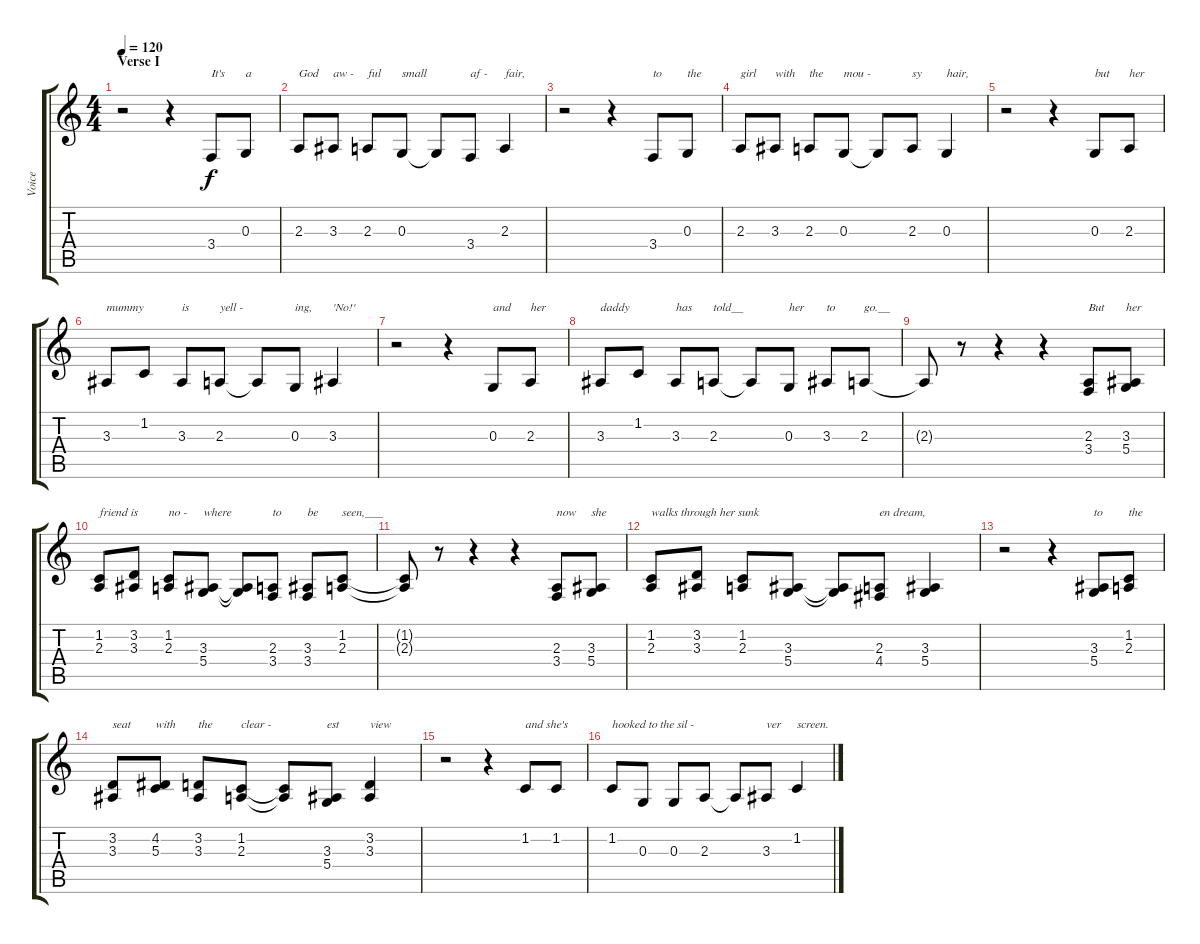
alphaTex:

\track ("Voice" "Voice") {instrument lead2sawtooth}
\staff {score tabs}
\tuning (E4 B3 G3 D3 A2 E2) {hide}
\ts (4 4)
\section ("" "Verse I")
\tempo 120
\clef g2
\ks c
r.2{dy f instrument lead2sawtooth} r.4 3.4.8{txt "It's"} 0.3.8{txt "a"} |
2.3.8{txt "God"} 3.3.8{txt "aw -"} 2.3.8{txt "ful"} 0.3.8{txt "small"} 0.3{t}.8 3.4.8{txt "af -"} 2.3.4{txt "fair,"} |
r.2 r.4 3.4.8{txt "to"} 0.3.8{txt "the"} |
2.3.8{txt "girl"} 3.3.8{txt "with"} 2.3.8{txt "the"} 0.3.8{txt "mou -"} 0.3{t}.8 2.3.8{txt "sy"} 0.3.4{txt "hair,"} |
r.2 r.4 0.3.8{txt "but"} 2.3.8{txt "her"} |
3.3.8{txt "mummy"} 1.2.8 3.3.8{txt "is"} 2.3.8{txt "yell -"} 2.3{t}.8 0.3.8{txt "ing,"} 3.3.4{txt "'No!'"} |
r.2 r.4 0.3.8{txt "and"} 2.3.8{txt "her"} |
3.3.8{txt "daddy"} 1.2.8 3.3.8{txt "has"} 2.3.8{txt "told__"} 2.3{t}.8 0.3.8{txt "her"} 3.3.8{txt "to"} 2.3.8{txt "go.__"} |
2.3{t}.8 r.8 r.4 r.4 (2.3 3.4).8{txt "But"} (3.3 5.4).8{txt "her"} |
(1.2 2.3).8{txt "friend is"} (3.2 3.3).8 (1.2 2.3).8{txt "no -"} (3.3 5.4).8{txt "where"} (3.3{t} 5.4{t}).8 (2.3 3.4).8{txt "to"} (3.3 3.4).8{txt "be"} (1.2 2.3).8{txt "seen,___"} |
(1.2{t} 2.3{t}).8 r.8 r.4 r.4 (2.3 3.4).8{txt "now"} (3.3 5.4).8{txt "she"} |
(1.2 2.3).8{txt "walks through her sunk"} (3.2 3.3).8 (1.2 2.3).8 (3.3 5.4).8 (3.3{t} 5.4{t}).8 (2.3 4.4).8{txt "en dream,"} (3.3 5.4).4 |
r.2 r.4 (3.3 5.4).8{txt "to"} (1.2 2.3).8{txt "the"} |
(3.2 3.3).8{txt "seat"} (4.2 5.3).8{txt "with"} (3.2 3.3).8{txt "the"} (1.2 2.3).8{txt "clear -"} (1.2{t} 2.3{t}).8 (3.3 5.4).8{txt "est"} (3.2 3.3).4{txt "view"} |
r.2 r.4 1.2.8{txt "and she's"} 1.2.8 |
1.2.8{txt "hooked to the sil -"} 0.3.8 0.3.8 2.3.8 2.3{t}.8 3.3.8{txt "ver"} 1.2.4{txt "screen."}
